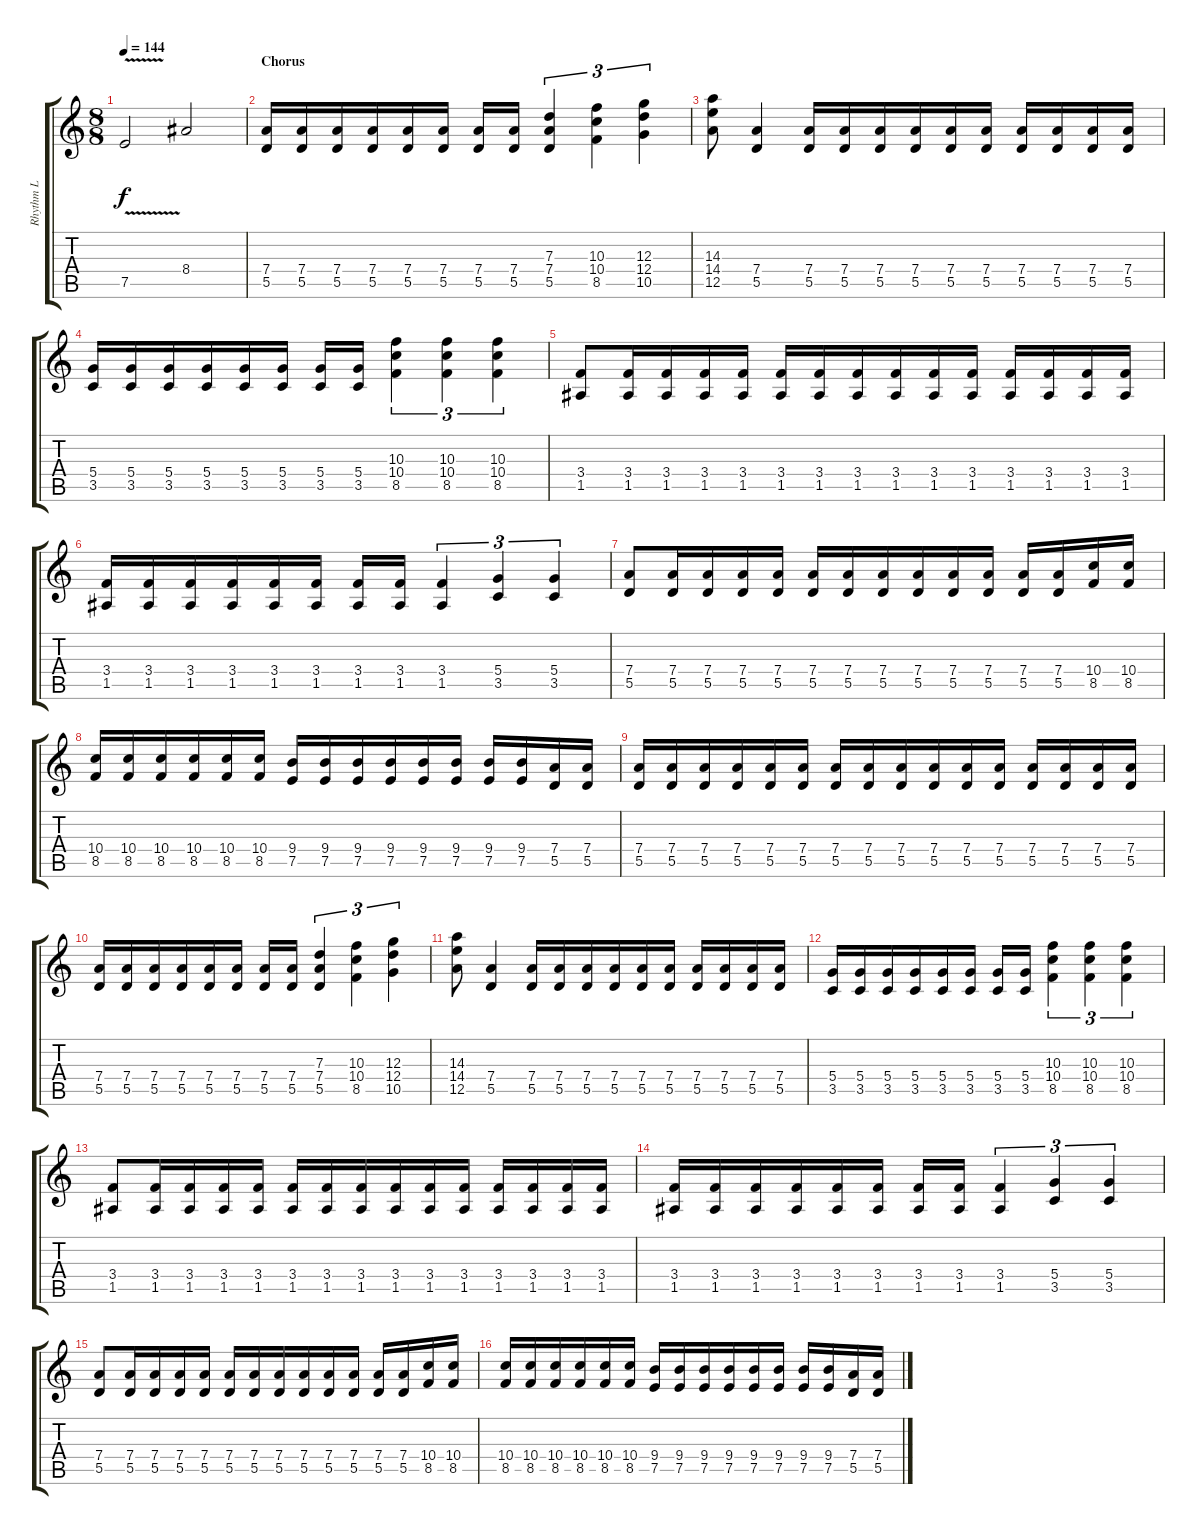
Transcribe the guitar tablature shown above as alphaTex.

\track ("Rhythm L" "Rhythm L") {instrument distortionguitar}
\staff {score tabs}
\tuning (E4 B3 G3 D3 A2 E2) {hide}
\ts (8 8)
\tempo 144
\clef g2
\ks c
7.5{v}.2{dy f} 8.4.2 |
\section ("" "Chorus")
(7.4 5.5).16 (7.4 5.5).16 (7.4 5.5).16 (7.4 5.5).16 (7.4 5.5).16 (7.4 5.5).16 (7.4 5.5).16 (7.4 5.5).16 (7.3 7.4 5.5).4{tu (3 2)} (10.3 10.4 8.5).4{tu (3 2)} (12.3 12.4 10.5).4{tu (3 2)} |
(14.3 14.4 12.5).8 (7.4 5.5).4 (7.4 5.5).16 (7.4 5.5).16 (7.4 5.5).16 (7.4 5.5).16 (7.4 5.5).16 (7.4 5.5).16 (7.4 5.5).16 (7.4 5.5).16 (7.4 5.5).16 (7.4 5.5).16 |
(5.4 3.5).16 (5.4 3.5).16 (5.4 3.5).16 (5.4 3.5).16 (5.4 3.5).16 (5.4 3.5).16 (5.4 3.5).16 (5.4 3.5).16 (10.3 10.4 8.5).4{tu (3 2)} (10.3 10.4 8.5).4{tu (3 2)} (10.3 10.4 8.5).4{tu (3 2)} |
(3.4 1.5).8 (3.4 1.5).16 (3.4 1.5).16 (3.4 1.5).16 (3.4 1.5).16 (3.4 1.5).16 (3.4 1.5).16 (3.4 1.5).16 (3.4 1.5).16 (3.4 1.5).16 (3.4 1.5).16 (3.4 1.5).16 (3.4 1.5).16 (3.4 1.5).16 (3.4 1.5).16 |
(3.4 1.5).16 (3.4 1.5).16 (3.4 1.5).16 (3.4 1.5).16 (3.4 1.5).16 (3.4 1.5).16 (3.4 1.5).16 (3.4 1.5).16 (3.4 1.5).4{tu (3 2)} (5.4 3.5).4{tu (3 2)} (5.4 3.5).4{tu (3 2)} |
(7.4 5.5).8 (7.4 5.5).16 (7.4 5.5).16 (7.4 5.5).16 (7.4 5.5).16 (7.4 5.5).16 (7.4 5.5).16 (7.4 5.5).16 (7.4 5.5).16 (7.4 5.5).16 (7.4 5.5).16 (7.4 5.5).16 (7.4 5.5).16 (10.4 8.5).16 (10.4 8.5).16 |
(10.4 8.5).16 (10.4 8.5).16 (10.4 8.5).16 (10.4 8.5).16 (10.4 8.5).16 (10.4 8.5).16 (9.4 7.5).16 (9.4 7.5).16 (9.4 7.5).16 (9.4 7.5).16 (9.4 7.5).16 (9.4 7.5).16 (9.4 7.5).16 (9.4 7.5).16 (7.4 5.5).16 (7.4 5.5).16 |
(7.4 5.5).16 (7.4 5.5).16 (7.4 5.5).16 (7.4 5.5).16 (7.4 5.5).16 (7.4 5.5).16 (7.4 5.5).16 (7.4 5.5).16 (7.4 5.5).16 (7.4 5.5).16 (7.4 5.5).16 (7.4 5.5).16 (7.4 5.5).16 (7.4 5.5).16 (7.4 5.5).16 (7.4 5.5).16 |
(7.4 5.5).16 (7.4 5.5).16 (7.4 5.5).16 (7.4 5.5).16 (7.4 5.5).16 (7.4 5.5).16 (7.4 5.5).16 (7.4 5.5).16 (7.3 7.4 5.5).4{tu (3 2)} (10.3 10.4 8.5).4{tu (3 2)} (12.3 12.4 10.5).4{tu (3 2)} |
(14.3 14.4 12.5).8 (7.4 5.5).4 (7.4 5.5).16 (7.4 5.5).16 (7.4 5.5).16 (7.4 5.5).16 (7.4 5.5).16 (7.4 5.5).16 (7.4 5.5).16 (7.4 5.5).16 (7.4 5.5).16 (7.4 5.5).16 |
(5.4 3.5).16 (5.4 3.5).16 (5.4 3.5).16 (5.4 3.5).16 (5.4 3.5).16 (5.4 3.5).16 (5.4 3.5).16 (5.4 3.5).16 (10.3 10.4 8.5).4{tu (3 2)} (10.3 10.4 8.5).4{tu (3 2)} (10.3 10.4 8.5).4{tu (3 2)} |
(3.4 1.5).8 (3.4 1.5).16 (3.4 1.5).16 (3.4 1.5).16 (3.4 1.5).16 (3.4 1.5).16 (3.4 1.5).16 (3.4 1.5).16 (3.4 1.5).16 (3.4 1.5).16 (3.4 1.5).16 (3.4 1.5).16 (3.4 1.5).16 (3.4 1.5).16 (3.4 1.5).16 |
(3.4 1.5).16 (3.4 1.5).16 (3.4 1.5).16 (3.4 1.5).16 (3.4 1.5).16 (3.4 1.5).16 (3.4 1.5).16 (3.4 1.5).16 (3.4 1.5).4{tu (3 2)} (5.4 3.5).4{tu (3 2)} (5.4 3.5).4{tu (3 2)} |
(7.4 5.5).8 (7.4 5.5).16 (7.4 5.5).16 (7.4 5.5).16 (7.4 5.5).16 (7.4 5.5).16 (7.4 5.5).16 (7.4 5.5).16 (7.4 5.5).16 (7.4 5.5).16 (7.4 5.5).16 (7.4 5.5).16 (7.4 5.5).16 (10.4 8.5).16 (10.4 8.5).16 |
(10.4 8.5).16 (10.4 8.5).16 (10.4 8.5).16 (10.4 8.5).16 (10.4 8.5).16 (10.4 8.5).16 (9.4 7.5).16 (9.4 7.5).16 (9.4 7.5).16 (9.4 7.5).16 (9.4 7.5).16 (9.4 7.5).16 (9.4 7.5).16 (9.4 7.5).16 (7.4 5.5).16 (7.4 5.5).16
